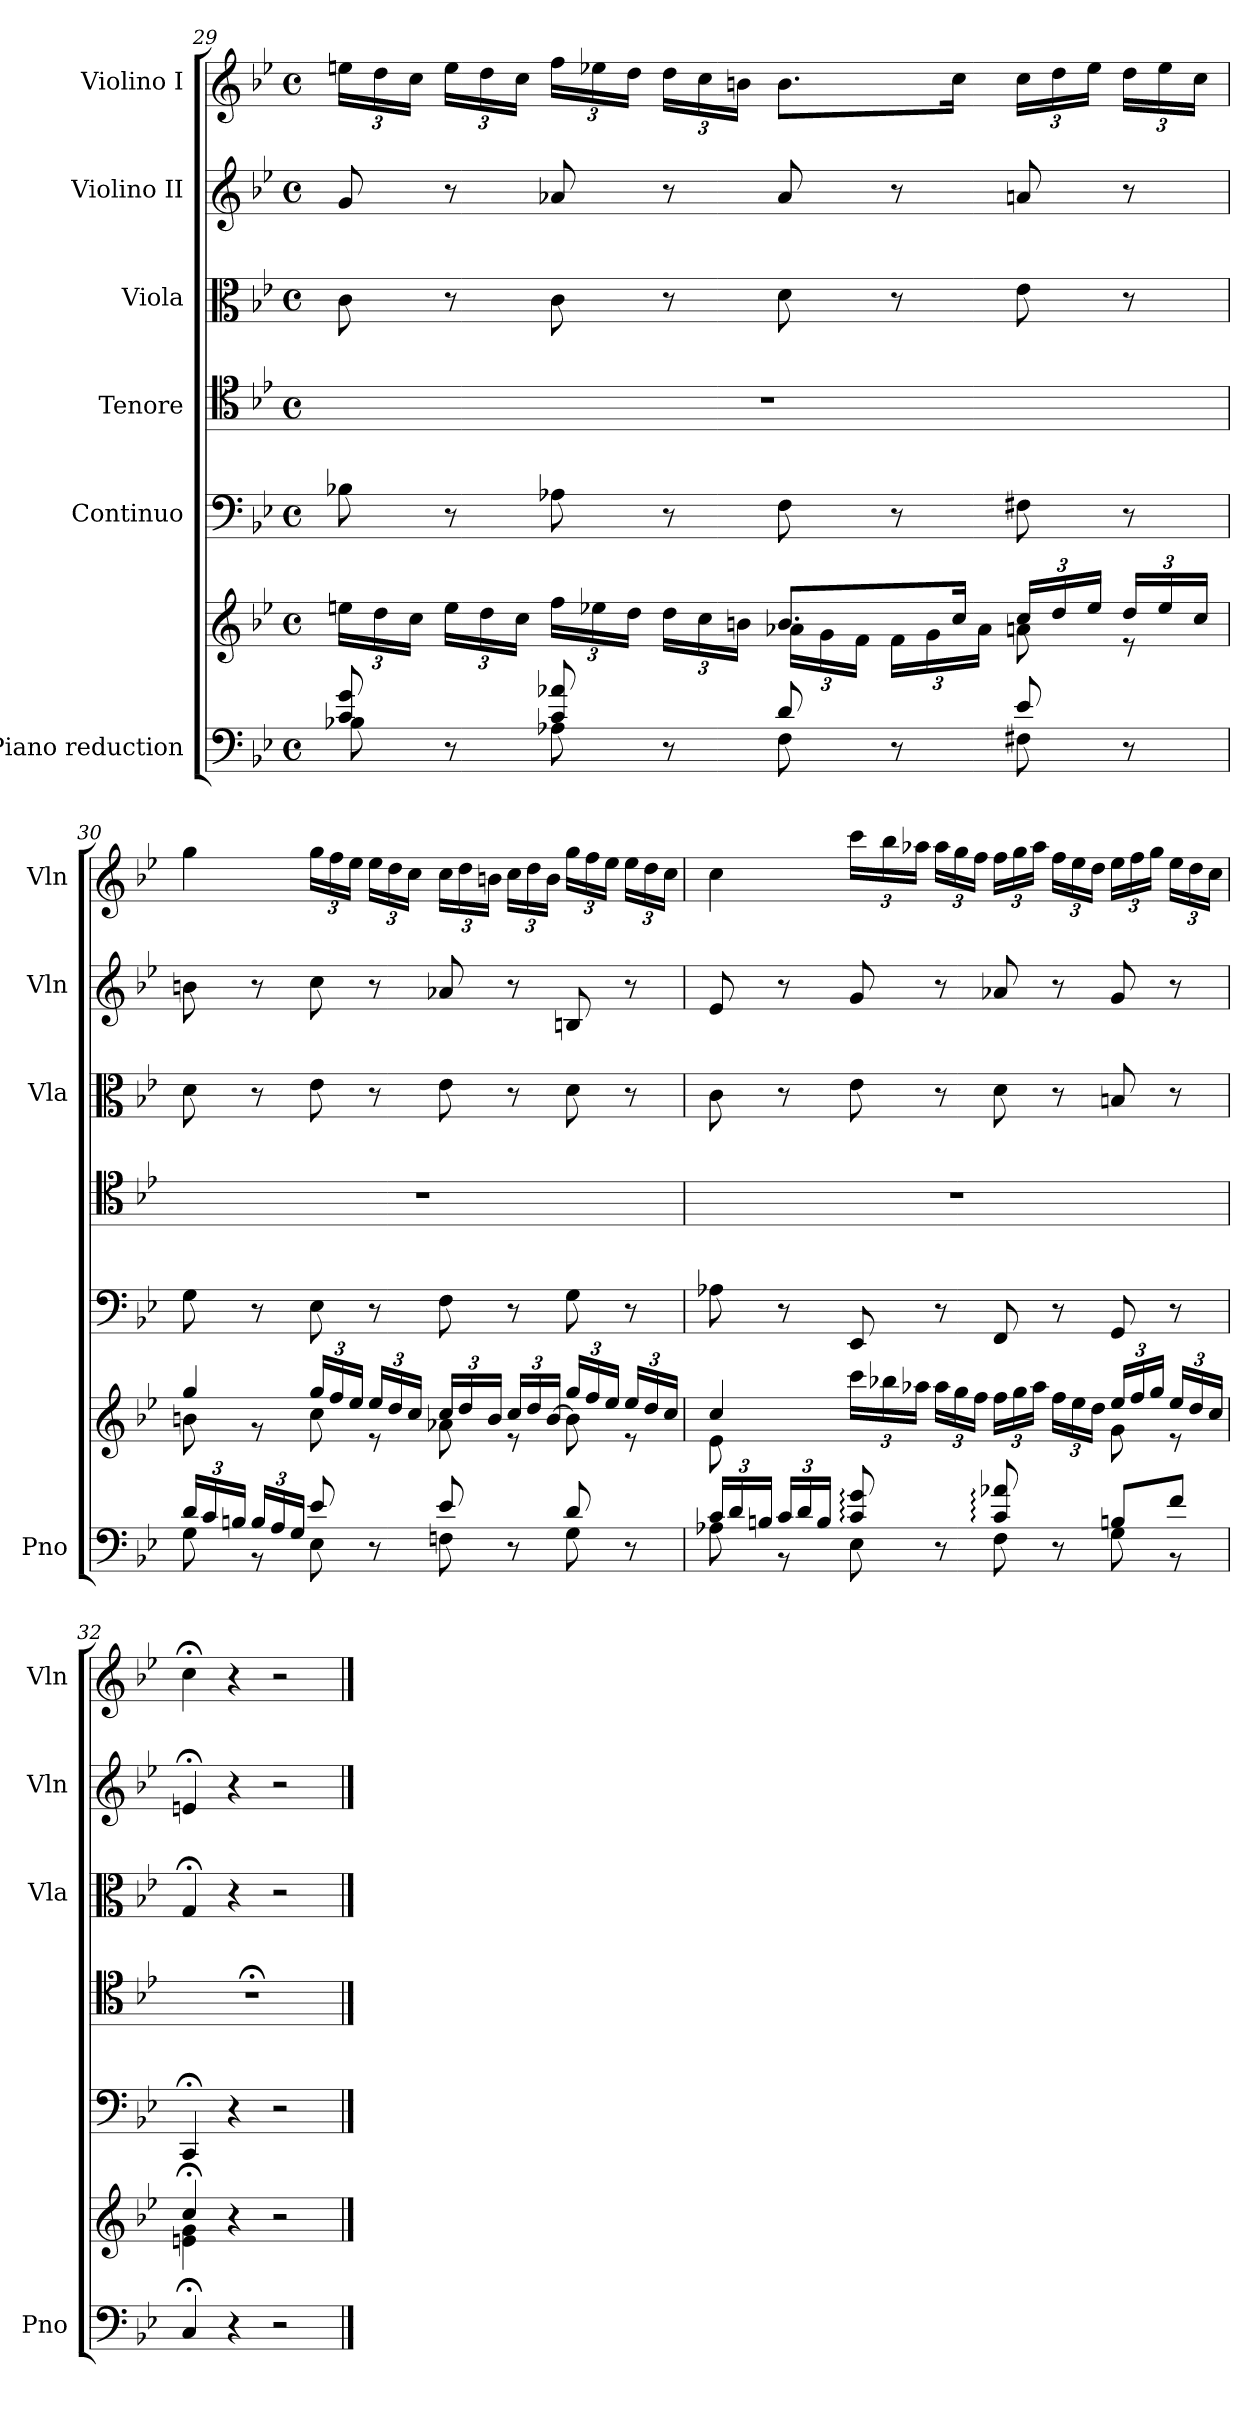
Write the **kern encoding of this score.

**kern	**kern	**kern	**kern	**kern	**kern	**kern
*part6	*part6	*part5	*part4	*part3	*part2	*part1
*staff7	*staff6	*staff5	*staff4	*staff3	*staff2	*staff1
*I"Piano reduction	*	*I"Continuo	*I"Tenore	*I"Viola	*I"Violino II	*I"Violino I
*I'Pno	*	*	*	*I'Vla	*I'Vln	*I'Vln
!!LO:PB:g=z
*clefF4	*clefG2	*clefF4	*clefC4	*clefC3	*clefG2	*clefG2
*k[b-e-]	*k[b-e-]	*k[b-e-]	*k[b-e-]	*k[b-e-]	*k[b-e-]	*k[b-e-]
*M4/4	*M4/4	*M4/4	*M4/4	*M4/4	*M4/4	*M4/4
*met(c)	*met(c)	*met(c)	*met(c)	*met(c)	*met(c)	*met(c)
=29	=29	=29	=29	=29	=29	=29
*^	*	*	*	*	*	*
*	*	*Xbrackettup	*	*	*	*	*Xbrackettup
*	*	*^	*	*	*	*	*
8c/ 8g/	8B-X\	24een\LL	2ryy	8B-X\	1r	8c\	8g/	24een\LL
.	.	24dd\	.	.	.	.	.	24dd\
.	.	24cc\JJ	.	.	.	.	.	24cc\JJ
8r	8ryy	24ee\LL	.	8r	.	8r	8r	24ee\LL
.	.	24dd\	.	.	.	.	.	24dd\
.	.	24cc\JJ	.	.	.	.	.	24cc\JJ
8c/ 8a-X/	8A-X\	24ff\LL	.	8A-X\	.	8c\	8a-X/	24ff\LL
.	.	24ee-X\	.	.	.	.	.	24ee-X\
.	.	24dd\JJ	.	.	.	.	.	24dd\JJ
8r	8ryy	24dd\LL	.	8r	.	8r	8r	24dd\LL
.	.	24cc\	.	.	.	.	.	24cc\
.	.	24bn\JJ	.	.	.	.	.	24bn\JJ
8d/	8F\	8.b/L	24a-X\LL	8F\	.	8d\	8a-/	8.b\L
.	.	.	24g\	.	.	.	.	.
.	.	.	24f\JJ	.	.	.	.	.
8r	8ryy	.	24f\LL	8r	.	8r	8r	.
.	.	.	24g\	.	.	.	.	.
.	.	16cc/Jk	.	.	.	.	.	16cc\Jk
.	.	.	24a-\JJ	.	.	.	.	.
8e-/	8F#X\	24cc/LL	8an\	8F#X\	.	8e-\	8an/	24cc\LL
.	.	24dd/	.	.	.	.	.	24dd\
.	.	24ee-/JJ	.	.	.	.	.	24ee-\JJ
8r	8ryy	24dd/LL	8r	8r	.	8r	8r	24dd\LL
.	.	24ee-/	.	.	.	.	.	24ee-\
.	.	24cc/JJ	.	.	.	.	.	24cc\JJ
=30	=30	=30	=30	=30	=30	=30	=30	=30
*Xbrackettup	*	*	*	*	*	*	*	*
24d/LL	8G\	4gg/	8bn\	8G\	1r	8d\	8bn\	4gg\
24c/	.	.	.	.	.	.	.	.
24Bn/JJ	.	.	.	.	.	.	.	.
24B/LL	8r	.	8r	8r	.	8r	8r	.
24A/	.	.	.	.	.	.	.	.
24G/JJ	.	.	.	.	.	.	.	.
8e-/	8E-\	24gg/LL	8cc\	8E-\	.	8e-\	8cc\	24gg\LL
.	.	24ff/	.	.	.	.	.	24ff\
.	.	24ee-/JJ	.	.	.	.	.	24ee-\JJ
8r	8ryy	24ee-/LL	8r	8r	.	8r	8r	24ee-\LL
.	.	24dd/	.	.	.	.	.	24dd\
.	.	24cc/JJ	.	.	.	.	.	24cc\JJ
8e-/	8Fn\	24cc/LL	8a-X\	8F\	.	8e-\	8a-X/	24cc\LL
.	.	24dd/	.	.	.	.	.	24dd\
.	.	24b/JJ	.	.	.	.	.	24bn\JJ
8r	8ryy	24cc/LL	8r	8r	.	8r	8r	24cc\LL
.	.	24dd/	.	.	.	.	.	24dd\
.	.	[24b/JJ	.	.	.	.	.	24b\JJ
8d/	8G\	24gg/LL	8b\]	8G\	.	8d\	8Bn/	24gg\LL
.	.	24ff/	.	.	.	.	.	24ff\
.	.	24ee-/JJ	.	.	.	.	.	24ee-\JJ
8r	8ryy	24ee-/LL	8r	8r	.	8r	8r	24ee-\LL
.	.	24dd/	.	.	.	.	.	24dd\
.	.	24cc/JJ	.	.	.	.	.	24cc\JJ
!!LO:LB:g=z
=31	=31	=31	=31	=31	=31	=31	=31	=31
24c/LL	8A-X\	4cc/	8e-\	8A-X\	1r	8c\	8e-/	4cc\
24d/	.	.	.	.	.	.	.	.
24Bn/JJ	.	.	.	.	.	.	.	.
24c/LL	8r	.	8ryy	8r	.	8r	8r	.
24d/	.	.	.	.	.	.	.	.
24B/JJ	.	.	.	.	.	.	.	.
8c/: 8g/:	8E-\	24ccc\LL	4ryy	8EE-/	.	8e-\	8g/	24ccc\LL
.	.	24bb-X\	.	.	.	.	.	24bb-\
.	.	24aa-X\JJ	.	.	.	.	.	24aa-X\JJ
8r	8ryy	24aa-\LL	.	8r	.	8r	8r	24aa-\LL
.	.	24gg\	.	.	.	.	.	24gg\
.	.	24ff\JJ	.	.	.	.	.	24ff\JJ
8c/: 8a-X/:	8F\	24ff\LL	4ryy	8FF/	.	8d\	8a-X/	24ff\LL
.	.	24gg\	.	.	.	.	.	24gg\
.	.	24aa-\JJ	.	.	.	.	.	24aa-\JJ
8r	8ryy	24ff\LL	.	8r	.	8r	8r	24ff\LL
.	.	24ee-\	.	.	.	.	.	24ee-\
.	.	24dd\JJ	.	.	.	.	.	24dd\JJ
8Bn/L	8G\	24ee-/LL	8g\	8GG/	.	8Bn/	8g/	24ee-\LL
.	.	24ff/	.	.	.	.	.	24ff\
.	.	24gg/JJ	.	.	.	.	.	24gg\JJ
8f/J	8r	24ee-/LL	8r	8r	.	8r	8r	24ee-\LL
.	.	24dd/	.	.	.	.	.	24dd\
.	.	24cc/JJ	.	.	.	.	.	24cc\JJ
*v	*v	*	*	*	*	*	*	*
=32	=32	=32	=32	=32	=32	=32	=32
4C;/	4cc;</	4en\ 4g\	4CC;</	1r;<	4G;</	4en;</	4cc;<\
4r	4r	4ryy	4r	.	4r	4r	4r
2r	2r	2ryy	2r	.	2r	2r	2r
*	*v	*v	*	*	*	*	*
==	==	==	==	==	==	==
*-	*-	*-	*-	*-	*-	*-
